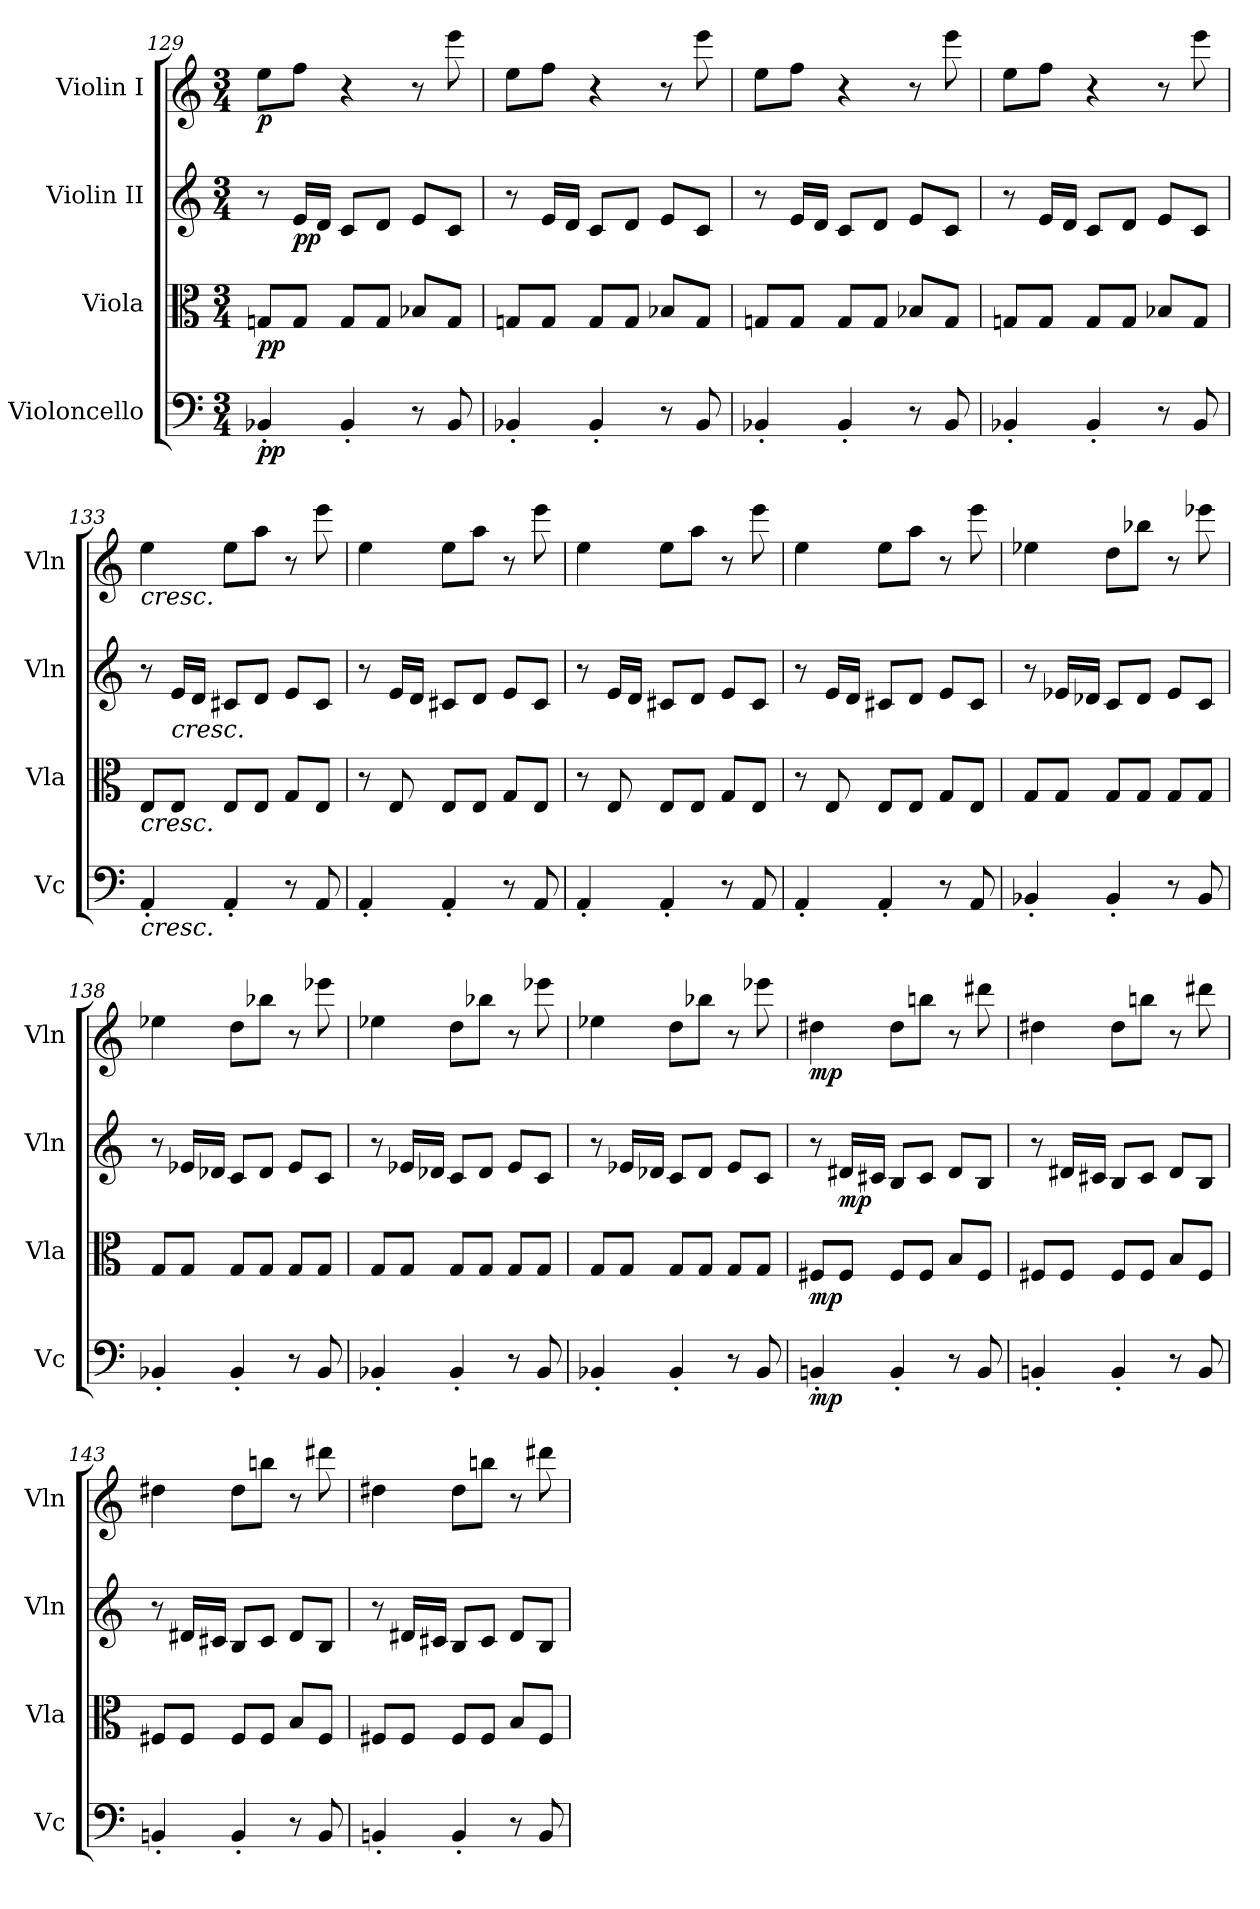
**kern	**dynam	**kern	**dynam	**kern	**dynam	**kern	**dynam
*part4	*part4	*part3	*part3	*part2	*part2	*part1	*part1
*staff4	*staff4	*staff3	*staff3	*staff2	*staff2	*staff1	*staff1
*I"Violoncello	*	*I"Viola	*	*I"Violin II	*	*I"Violin I	*
*I'Vc	*	*I'Vla	*	*I'Vln	*	*I'Vln	*
*clefF4	*	*clefC3	*	*clefG2	*	*clefG2	*
*k[]	*	*k[]	*	*k[]	*	*k[]	*
*M3/4	*	*M3/4	*	*M3/4	*	*M3/4	*
=129	=129	=129	=129	=129	=129	=129	=129
!	!LO:DY:b	!	!LO:DY:b	!	!	!	!LO:DY:b
4BB-X'/	pp	8Gn/L	pp	8r	.	8ee\L	p
!	!	!	!	!	!LO:DY:b	!	!
.	.	8G/J	.	16e/LL	pp	8ff\J	.
.	.	.	.	16d/JJ	.	.	.
4BB-'/	.	8G/L	.	8c/L	.	4r	.
.	.	8G/J	.	8d/J	.	.	.
8r	.	8B-X/L	.	8e/L	.	8r	.
8BB-/	.	8G/J	.	8c/J	.	8eee\	.
!!LO:LB:g=z
=130	=130	=130	=130	=130	=130	=130	=130
4BB-X'/	.	8Gn/L	.	8r	.	8ee\L	.
.	.	8G/J	.	16e/LL	.	8ff\J	.
.	.	.	.	16d/JJ	.	.	.
4BB-'/	.	8G/L	.	8c/L	.	4r	.
.	.	8G/J	.	8d/J	.	.	.
8r	.	8B-X/L	.	8e/L	.	8r	.
8BB-/	.	8G/J	.	8c/J	.	8eee\	.
=131	=131	=131	=131	=131	=131	=131	=131
4BB-X'/	.	8Gn/L	.	8r	.	8ee\L	.
.	.	8G/J	.	16e/LL	.	8ff\J	.
.	.	.	.	16d/JJ	.	.	.
4BB-'/	.	8G/L	.	8c/L	.	4r	.
.	.	8G/J	.	8d/J	.	.	.
8r	.	8B-X/L	.	8e/L	.	8r	.
8BB-/	.	8G/J	.	8c/J	.	8eee\	.
=132	=132	=132	=132	=132	=132	=132	=132
4BB-X'/	.	8Gn/L	.	8r	.	8ee\L	.
.	.	8G/J	.	16e/LL	.	8ff\J	.
.	.	.	.	16d/JJ	.	.	.
4BB-'/	.	8G/L	.	8c/L	.	4r	.
.	.	8G/J	.	8d/J	.	.	.
8r	.	8B-X/L	.	8e/L	.	8r	.
8BB-/	.	8G/J	.	8c/J	.	8eee\	.
=133	=133	=133	=133	=133	=133	=133	=133
!	!	!	!	!	!	!LO:TX:b:i:t=cresc.	!
!	!	!LO:TX:b:i:t=cresc.	!	!	!	!	!
!LO:TX:b:i:t=cresc.	!	!	!	!	!	!	!
4AA'/	.	8E/L	.	8r	.	4ee\	.
!	!	!	!	!LO:TX:b:i:t=cresc.	!	!	!
.	.	8E/J	.	16e/LL	.	.	.
.	.	.	.	16d/JJ	.	.	.
4AA'/	.	8E/L	.	8c#X/L	.	8ee\L	.
.	.	8E/J	.	8d/J	.	8aa\J	.
8r	.	8G/L	.	8e/L	.	8r	.
8AA/	.	8E/J	.	8c#/J	.	8eee\	.
=134	=134	=134	=134	=134	=134	=134	=134
4AA'/	.	8r	.	8r	.	4ee\	.
.	.	8E/	.	16e/LL	.	.	.
.	.	.	.	16d/JJ	.	.	.
4AA'/	.	8E/L	.	8c#X/L	.	8ee\L	.
.	.	8E/J	.	8d/J	.	8aa\J	.
8r	.	8G/L	.	8e/L	.	8r	.
8AA/	.	8E/J	.	8c#/J	.	8eee\	.
!!LO:LB:g=z
=135	=135	=135	=135	=135	=135	=135	=135
4AA'/	.	8r	.	8r	.	4ee\	.
.	.	8E/	.	16e/LL	.	.	.
.	.	.	.	16d/JJ	.	.	.
4AA'/	.	8E/L	.	8c#X/L	.	8ee\L	.
.	.	8E/J	.	8d/J	.	8aa\J	.
8r	.	8G/L	.	8e/L	.	8r	.
8AA/	.	8E/J	.	8c#/J	.	8eee\	.
=136	=136	=136	=136	=136	=136	=136	=136
4AA'/	.	8r	.	8r	.	4ee\	.
.	.	8E/	.	16e/LL	.	.	.
.	.	.	.	16d/JJ	.	.	.
4AA'/	.	8E/L	.	8c#X/L	.	8ee\L	.
.	.	8E/J	.	8d/J	.	8aa\J	.
8r	.	8G/L	.	8e/L	.	8r	.
8AA/	.	8E/J	.	8c#/J	.	8eee\	.
=137	=137	=137	=137	=137	=137	=137	=137
4BB-X'/	.	8G/L	.	8r	.	4ee-X\	.
.	.	8G/J	.	16e-X/LL	.	.	.
.	.	.	.	16d-X/JJ	.	.	.
4BB-'/	.	8G/L	.	8c/L	.	8dd\L	.
.	.	8G/J	.	8d-/J	.	8bb-X\J	.
8r	.	8G/L	.	8e-/L	.	8r	.
8BB-/	.	8G/J	.	8c/J	.	8eee-X\	.
=138	=138	=138	=138	=138	=138	=138	=138
4BB-X'/	.	8G/L	.	8r	.	4ee-X\	.
.	.	8G/J	.	16e-X/LL	.	.	.
.	.	.	.	16d-X/JJ	.	.	.
4BB-'/	.	8G/L	.	8c/L	.	8dd\L	.
.	.	8G/J	.	8d-/J	.	8bb-X\J	.
8r	.	8G/L	.	8e-/L	.	8r	.
8BB-/	.	8G/J	.	8c/J	.	8eee-X\	.
=139	=139	=139	=139	=139	=139	=139	=139
4BB-X'/	.	8G/L	.	8r	.	4ee-X\	.
.	.	8G/J	.	16e-X/LL	.	.	.
.	.	.	.	16d-X/JJ	.	.	.
4BB-'/	.	8G/L	.	8c/L	.	8dd\L	.
.	.	8G/J	.	8d-/J	.	8bb-X\J	.
8r	.	8G/L	.	8e-/L	.	8r	.
8BB-/	.	8G/J	.	8c/J	.	8eee-X\	.
!!LO:PB:g=z
=140	=140	=140	=140	=140	=140	=140	=140
4BB-X'/	.	8G/L	.	8r	.	4ee-X\	.
.	.	8G/J	.	16e-X/LL	.	.	.
.	.	.	.	16d-X/JJ	.	.	.
4BB-'/	.	8G/L	.	8c/L	.	8dd\L	.
.	.	8G/J	.	8d-/J	.	8bb-X\J	.
8r	.	8G/L	.	8e-/L	.	8r	.
8BB-/	.	8G/J	.	8c/J	.	8eee-X\	.
=141	=141	=141	=141	=141	=141	=141	=141
!	!LO:DY:b	!	!LO:DY:b	!	!	!	!LO:DY:b
4BBn'/	mp	8F#X/L	mp	8r	.	4dd#X\	mp
!	!	!	!	!	!LO:DY:b	!	!
.	.	8F#/J	.	16d#X/LL	mp	.	.
.	.	.	.	16c#X/JJ	.	.	.
4BB'/	.	8F#/L	.	8B/L	.	8dd#\L	.
.	.	8F#/J	.	8c#/J	.	8bbn\J	.
8r	.	8B/L	.	8d#/L	.	8r	.
8BB/	.	8F#/J	.	8B/J	.	8ddd#X\	.
=142	=142	=142	=142	=142	=142	=142	=142
4BBn'/	.	8F#X/L	.	8r	.	4dd#X\	.
.	.	8F#/J	.	16d#X/LL	.	.	.
.	.	.	.	16c#X/JJ	.	.	.
4BB'/	.	8F#/L	.	8B/L	.	8dd#\L	.
.	.	8F#/J	.	8c#/J	.	8bbn\J	.
8r	.	8B/L	.	8d#/L	.	8r	.
8BB/	.	8F#/J	.	8B/J	.	8ddd#X\	.
=143	=143	=143	=143	=143	=143	=143	=143
4BBn'/	.	8F#X/L	.	8r	.	4dd#X\	.
.	.	8F#/J	.	16d#X/LL	.	.	.
.	.	.	.	16c#X/JJ	.	.	.
4BB'/	.	8F#/L	.	8B/L	.	8dd#\L	.
.	.	8F#/J	.	8c#/J	.	8bbn\J	.
8r	.	8B/L	.	8d#/L	.	8r	.
8BB/	.	8F#/J	.	8B/J	.	8ddd#X\	.
!!LO:LB:g=z
=144	=144	=144	=144	=144	=144	=144	=144
4BBn'/	.	8F#X/L	.	8r	.	4dd#X\	.
.	.	8F#/J	.	16d#X/LL	.	.	.
.	.	.	.	16c#X/JJ	.	.	.
4BB'/	.	8F#/L	.	8B/L	.	8dd#\L	.
.	.	8F#/J	.	8c#/J	.	8bbn\J	.
8r	.	8B/L	.	8d#/L	.	8r	.
8BB/	.	8F#/J	.	8B/J	.	8ddd#X\	.
=	=	=	=	=	=	=	=
*-	*-	*-	*-	*-	*-	*-	*-
